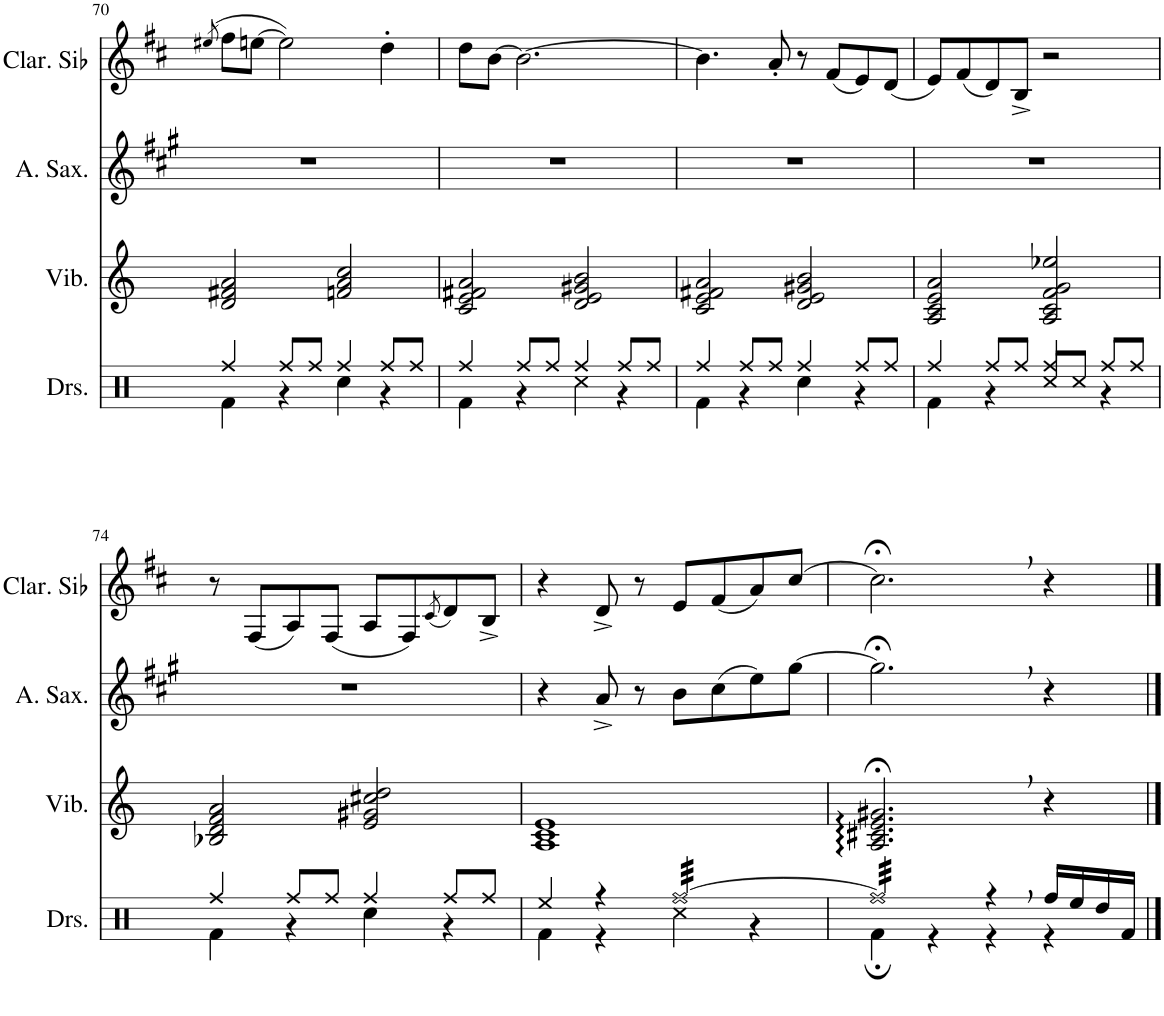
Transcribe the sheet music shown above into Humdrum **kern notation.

**kern	**kern	**kern	**kern
*part4	*part3	*part2	*part1
*staff4	*staff3	*staff2	*staff1
*I"Drumset	*I"Vibraphone	*I"Alto Saxophone	*I"Clarinette en Sib
*I'Drs.	*I'Vib.	*I'A. Sax.	*I'Clar. Sib
!!LO:PB:g=z
*clefX	*clefG2	*clefG2	*clefG2
*	*	*Trd5c9	*Trd1c2
*k[]	*k[]	*k[f#c#g#]	*k[f#c#]
*M4/4	*M4/4	*M4/4	*M4/4
=70	=70	=70	=70
.	.	.	(8qee#X/
*^	*	*	*
4Rff/	4Rf\	2d/ 2f#X/ 2a/	1r	8ff#\L
.	.	.	.	[8een\J
8Rff/L	4r	.	.	2ee\])
8Rff/J	.	.	.	.
4Rff/	4Rcc\	2fn/ 2a/ 2cc/	.	.
8Rff/L	4r	.	.	4dd'\
8Rff/J	.	.	.	.
=71	=71	=71	=71	=71
4Rff/	4Rf\	2c/ 2e/ 2f#X/ 2a/	1r	8dd\L
.	.	.	.	[8b\J
8Rff/L	4r	.	.	2.b\_
8Rff/J	.	.	.	.
4Rff/	4Rcc\	2d/ 2e/ 2g#X/ 2b/	.	.
8Rff/L	4r	.	.	.
8Rff/J	.	.	.	.
=72	=72	=72	=72	=72
4Rff/	4Rf\	2c/ 2e/ 2f#X/ 2a/	1r	4.b\]
8Rff/L	4r	.	.	.
8Rff/J	.	.	.	8a'/
4Rff/	4Rcc\	2d/ 2e/ 2g#X/ 2b/	.	8r
.	.	.	.	(8f#/L
8Rff/L	4r	.	.	8e/)
8Rff/J	.	.	.	(8d/J
=73	=73	=73	=73	=73
4Rff/	4Rf\	2A/ 2c/ 2e/ 2a/	1r	8e/L)
.	.	.	.	(8f#/
8Rff/L	4r	.	.	8d/)
8Rff/J	.	.	.	8B^/J
4Rff/	8Rcc/L	2A/ 2c/ 2f/ 2g/ 2ee-X/	.	2r
.	8Rcc/J	.	.	.
8Rff/L	4r	.	.	.
8Rff/J	.	.	.	.
!!LO:LB:g=z
=74	=74	=74	=74	=74
4Rff/	4Rf\	2B-X/ 2d/ 2f/ 2a/	1r	8r
.	.	.	.	(8F#/L
8Rff/L	4r	.	.	8A/)
8Rff/J	.	.	.	(8F#/J
4Rff/	4Rcc\	2e/ 2g#X/ 2cc#X/ 2dd/	.	8A/L
.	.	.	.	8F#/)
.	.	.	.	(8qc#/
8Rff/L	4r	.	.	8d/)
8Rff/J	.	.	.	8B^/J
=75	=75	=75	=75	=75
4Ree/	4Rf\	1A 1c 1e	4r	4r
4r	4r	.	8a^/	8d^/
.	.	.	8r	8r
*tremolo	*	*	*	*
[32Rff/LLL	4Rcc\	.	8b\L	8e/L
32Rff/	.	.	.	.
32Rff/	.	.	.	.
32Rff/	.	.	.	.
32Rff/	.	.	(8cc#\	(8f#/
32Rff/	.	.	.	.
32Rff/	.	.	.	.
32Rff/	.	.	.	.
32Rff/	4r	.	8ee\)	8a/)
32Rff/	.	.	.	.
32Rff/	.	.	.	.
32Rff/	.	.	.	.
32Rff/	.	.	[8gg#\J	[8cc#/J
32Rff/	.	.	.	.
32Rff/	.	.	.	.
32Rff/JJJ	.	.	.	.
=76	=76	=76	=76	=76
32Rff/]LLL	4Rf;\	2.A/;<, 2.c#X/;<, 2.e/;<, 2.g#X/;<,	2.gg#;<,\]	2.cc#;<,\]
32Rff/	.	.	.	.
32Rff/	.	.	.	.
32Rff/	.	.	.	.
32Rff/	.	.	.	.
32Rff/	.	.	.	.
32Rff/	.	.	.	.
32Rff/	.	.	.	.
32Rff/	4r	.	.	.
32Rff/	.	.	.	.
32Rff/	.	.	.	.
32Rff/	.	.	.	.
32Rff/	.	.	.	.
32Rff/	.	.	.	.
32Rff/	.	.	.	.
32Rff/JJJ	.	.	.	.
*Xtremolo	*	*	*	*
4r	4r	.	.	.
16Rff/LL	4r	4r	4r	4r
16Ree/	.	.	.	.
16Rdd/	.	.	.	.
16Rf/JJ	.	.	.	.
*v	*v	*	*	*
==	==	==	==
*-	*-	*-	*-
